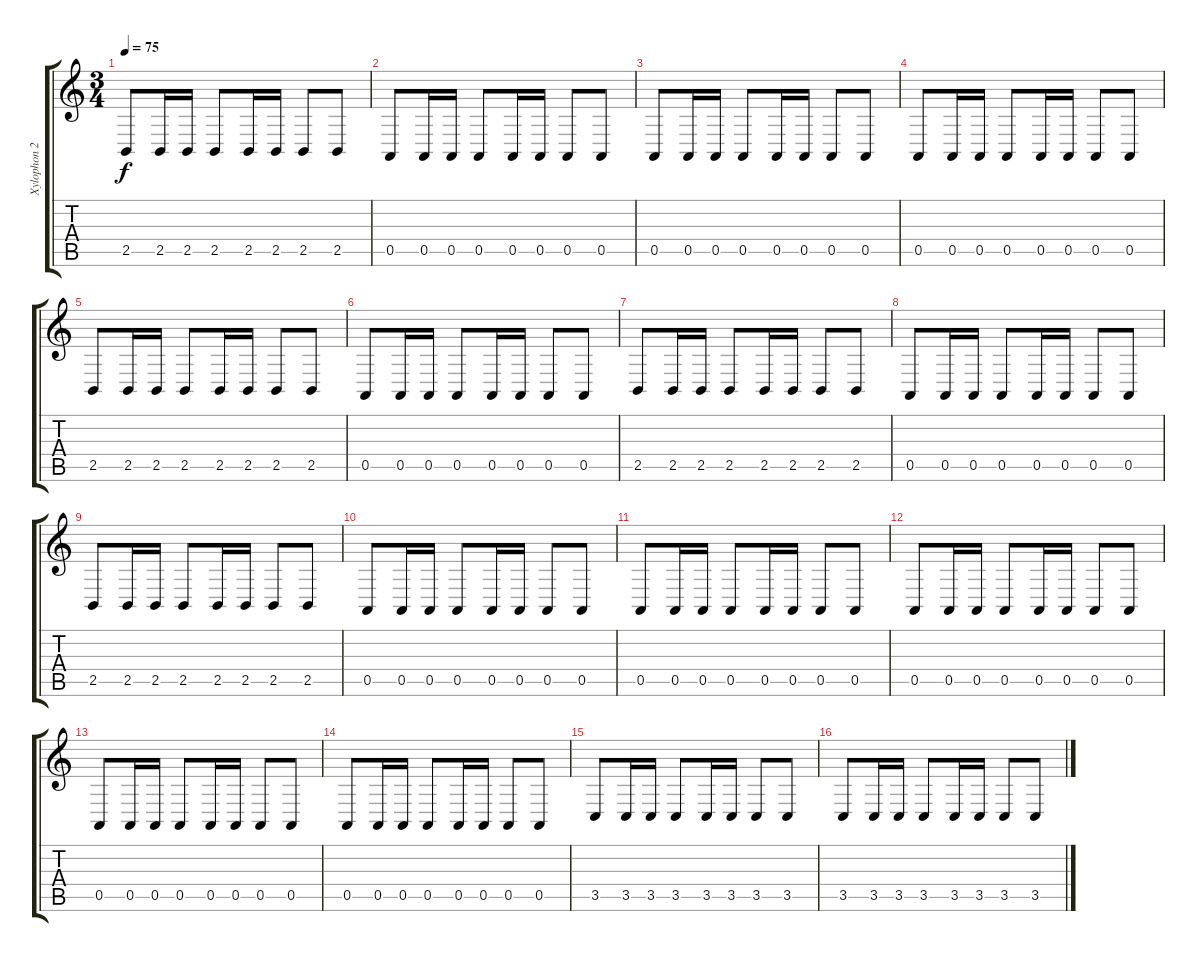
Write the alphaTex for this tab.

\track ("Xylophon 2" "Xylophon 2") {instrument timpani}
\staff {score tabs}
\tuning (E4 B3 G3 D3 A2 E2) {hide}
\ts (3 4)
\tempo 75
\clef g2
\ks c
2.5.8{dy f} 2.5.16 2.5.16 2.5.8 2.5.16 2.5.16 2.5.8 2.5.8 |
0.5.8 0.5.16 0.5.16 0.5.8 0.5.16 0.5.16 0.5.8 0.5.8 |
0.5.8 0.5.16 0.5.16 0.5.8 0.5.16 0.5.16 0.5.8 0.5.8 |
0.5.8 0.5.16 0.5.16 0.5.8 0.5.16 0.5.16 0.5.8 0.5.8 |
2.5.8 2.5.16 2.5.16 2.5.8 2.5.16 2.5.16 2.5.8 2.5.8 |
0.5.8 0.5.16 0.5.16 0.5.8 0.5.16 0.5.16 0.5.8 0.5.8 |
2.5.8 2.5.16 2.5.16 2.5.8 2.5.16 2.5.16 2.5.8 2.5.8 |
0.5.8 0.5.16 0.5.16 0.5.8 0.5.16 0.5.16 0.5.8 0.5.8 |
2.5.8 2.5.16 2.5.16 2.5.8 2.5.16 2.5.16 2.5.8 2.5.8 |
0.5.8 0.5.16 0.5.16 0.5.8 0.5.16 0.5.16 0.5.8 0.5.8 |
0.5.8 0.5.16 0.5.16 0.5.8 0.5.16 0.5.16 0.5.8 0.5.8 |
0.5.8 0.5.16 0.5.16 0.5.8 0.5.16 0.5.16 0.5.8 0.5.8 |
0.5.8 0.5.16 0.5.16 0.5.8 0.5.16 0.5.16 0.5.8 0.5.8 |
0.5.8 0.5.16 0.5.16 0.5.8 0.5.16 0.5.16 0.5.8 0.5.8 |
3.5.8 3.5.16 3.5.16 3.5.8 3.5.16 3.5.16 3.5.8 3.5.8 |
3.5.8 3.5.16 3.5.16 3.5.8 3.5.16 3.5.16 3.5.8 3.5.8
